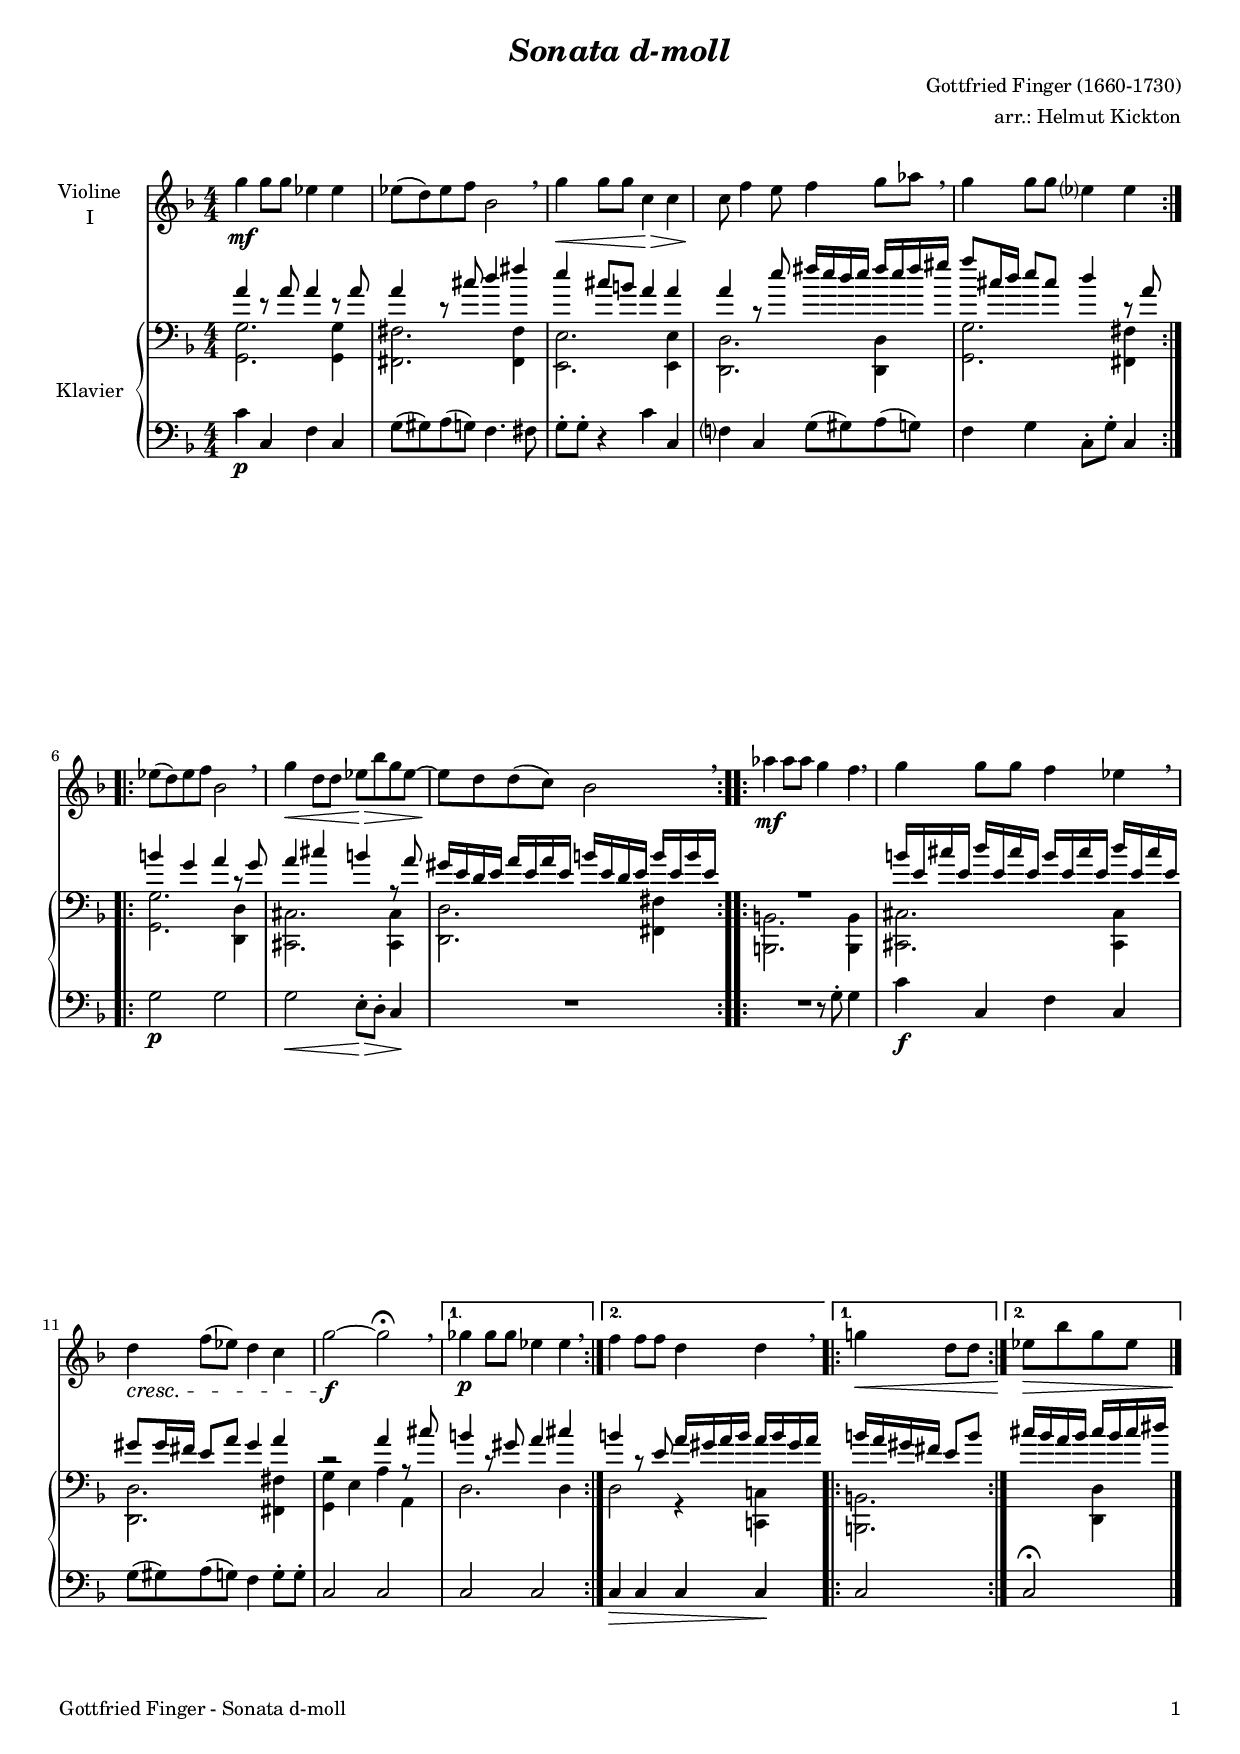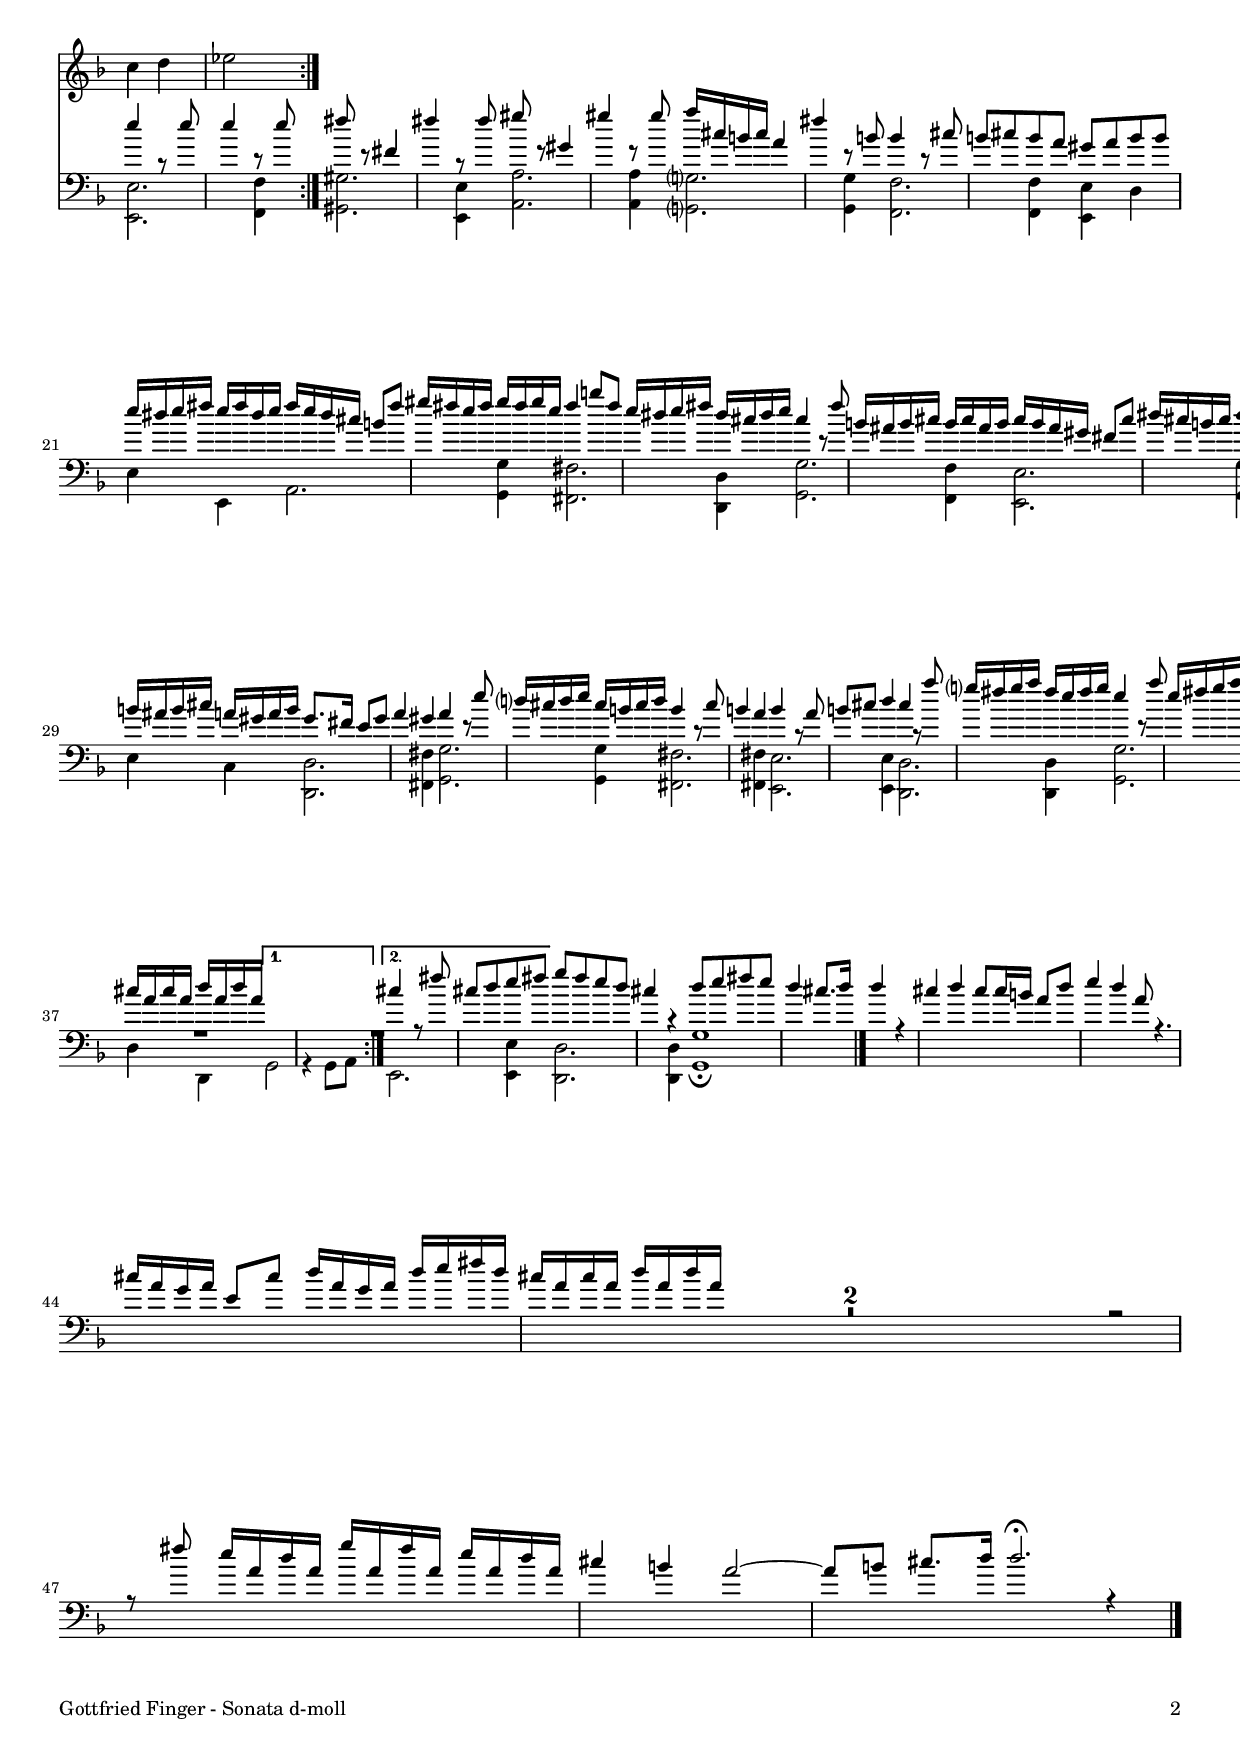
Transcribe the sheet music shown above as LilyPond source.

\version "2.20.2"
\include "deutsch.ly"

#(set-global-staff-size 17)

\header {
  title     = \markup \bold \italic "Sonata d-moll"
  composer  = "Gottfried Finger (1660-1730)"
  arranger  = "arr.: Helmut Kickton"
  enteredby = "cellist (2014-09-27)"
}

voiceconsts = {
  \key d \minor
  \numericTimeSignature
  \compressEmptyMeasures
%  \set tupletSpannerDuration = #(ly:make-moment 1 4)
}

mifl = "clarinet"
mist = "string ensemble 1"
miba = "bassoon"
%mikl = "drawbar organ"
mikl = "accordion"

introa = {        \tempo "1. Largo "   4=60  \time 4/4 }
introb = { \break \tempo "2. Allegro " 4=90 }
introc = { \break \tempo "3. Adagio "  4=50 }
introd = { \break \tempo "4. Allegro " 4=120 \time 3/4 }

\include "v1.ily"
\include "v2.ily"
\include "v3.ily"
\include "v4.ily"

music = <<
      \new Staff {
        \set Staff.midiInstrument = \mist
        \set Staff.instrumentName = \markup \center-column { "Violine" "I" }
        \transpose d d { \va }
      }

      \new PianoStaff <<
        \set PianoStaff.midiInstrument = \mikl
        \set PianoStaff.instrumentName = \markup \center-column { "Klavier" }
        <<
          \new Staff {
            \transpose d d { << \vb \\ \vc >> }
          }
%          \new Dynamics \vdy

          \new Staff {
            \transpose d d { \vd }
          }
        >>
     >>
>>

\book {
   \paper {
    print-page-number = ##t
    print-first-page-number = ##t
    ragged-last-bottom = ##f
    oddHeaderMarkup = \markup \null
    evenHeaderMarkup = \markup \null
    oddFooterMarkup = \markup {
      \fill-line {
        \on-the-fly #print-page-number-check-first
        "Gottfried Finger - Sonata d-moll" \fromproperty #'page:page-number-string
      }
    }
    evenFooterMarkup = \oddFooterMarkup
  } \score {
    \music
    \layout {}
  }

  \score {
    \unfoldRepeats \music

    \midi {
      \context {
        \Score
      }
    }
  }
}